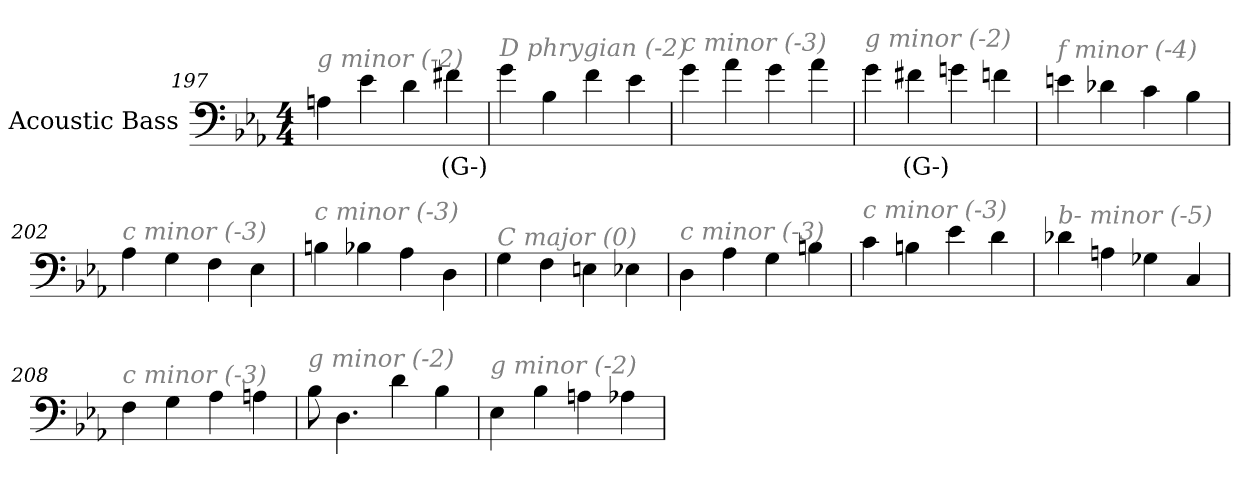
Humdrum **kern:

**kern	**text
*part1	*part1
*staff1	*staff1
*I"Acoustic Bass	*
*clefF4	*
*ITrd7c12	*
*k[b-e-a-]	*
*E-:	*
*M4/4	*
=197	=197
!LO:TX:i:color=#808080:t=g minor (-2)	!
4AAn	.
4E-	.
4D	.
4F#Xi	(G-)
=198	=198
!LO:TX:i:color=#808080:t=D phrygian (-2)	!
4G	.
4BB-	.
4F	.
4E-	.
=199	=199
!LO:TX:i:color=#808080:t=c minor (-3)	!
4G	.
4A-	.
4G	.
4A-	.
=200	=200
!LO:TX:i:color=#808080:t=g minor (-2)	!
4G	.
4F#Xi	(G-)
4Gn	.
4F	.
=201	=201
!LO:TX:i:color=#808080:t=f minor (-4)	!
4En	.
4D-X	.
4C	.
4BB-	.
=202	=202
!LO:TX:i:color=#808080:t=c minor (-3)	!
4AA-	.
4GG	.
4FF	.
4EE-	.
=203	=203
!LO:TX:i:color=#808080:t=c minor (-3)	!
4BBn	.
4BB-X	.
4AA-	.
4DD	.
=204	=204
!LO:TX:i:color=#808080:t=C major (0)	!
4GG	.
4FF	.
4EEn	.
4EE-X	.
=205	=205
!LO:TX:i:color=#808080:t=c minor (-3)	!
4DD	.
4AA-	.
4GG	.
4BBn	.
=206	=206
!LO:TX:i:color=#808080:t=c minor (-3)	!
4C	.
4BBn	.
4E-	.
4D	.
=207	=207
!LO:TX:i:color=#808080:t=b- minor (-5)	!
4D-X	.
4AAn	.
4GG-X	.
4CC	.
=208	=208
!LO:TX:i:color=#808080:t=c minor (-3)	!
4FF	.
4GG	.
4AA-	.
4AAn	.
=209	=209
!LO:TX:i:color=#808080:t=g minor (-2)	!
8BB-	.
4.DD	.
4D	.
4BB-	.
=210	=210
!LO:TX:i:color=#808080:t=g minor (-2)	!
4EE-	.
4BB-	.
4AAn	.
4AA-X	.
=	=
*-	*-
